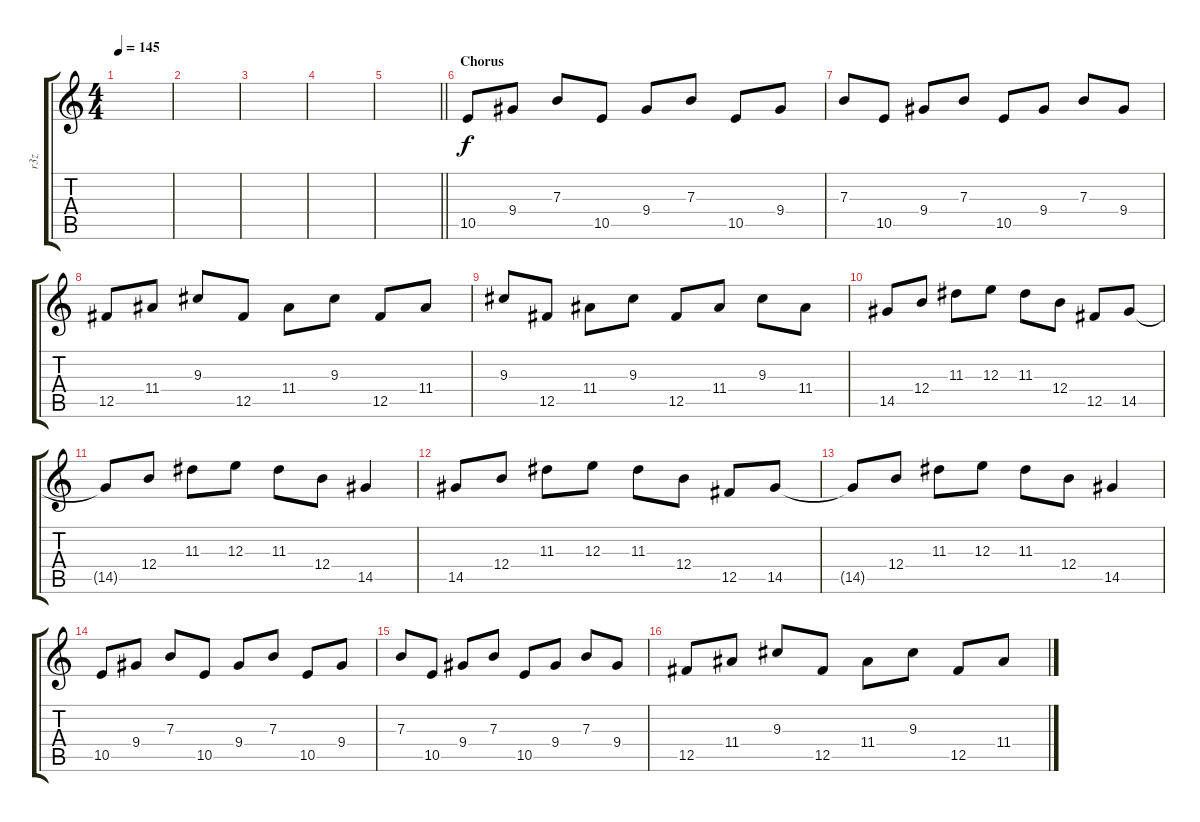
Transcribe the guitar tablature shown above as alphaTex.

\track ("r3z" "r3z") {instrument overdrivenguitar}
\staff {score tabs}
\tuning (Db4 Ab3 E3 B2 Gb2 B1) {hide}
\ts (4 4)
\tempo 145
\clef g2
\ks c
|
|
|
|
\barLineRight lightlight
|
\section ("" "Chorus")
10.5.8{balance 16} 9.4.8 7.3.8 10.5.8 9.4.8 7.3.8 10.5.8 9.4.8 |
7.3.8 10.5.8 9.4.8 7.3.8 10.5.8 9.4.8 7.3.8 9.4.8 |
12.5.8 11.4.8 9.3.8 12.5.8 11.4.8 9.3.8 12.5.8 11.4.8 |
9.3.8 12.5.8 11.4.8 9.3.8 12.5.8 11.4.8 9.3.8 11.4.8 |
14.5.8 12.4.8 11.3.8 12.3.8 11.3.8 12.4.8 12.5.8 14.5.8 |
14.5{t}.8 12.4.8 11.3.8 12.3.8 11.3.8 12.4.8 14.5.4 |
14.5.8 12.4.8 11.3.8 12.3.8 11.3.8 12.4.8 12.5.8 14.5.8 |
14.5{t}.8 12.4.8 11.3.8 12.3.8 11.3.8 12.4.8 14.5.4 |
10.5.8 9.4.8 7.3.8 10.5.8 9.4.8 7.3.8 10.5.8 9.4.8 |
7.3.8 10.5.8 9.4.8 7.3.8 10.5.8 9.4.8 7.3.8 9.4.8 |
12.5.8 11.4.8 9.3.8 12.5.8 11.4.8 9.3.8 12.5.8 11.4.8
